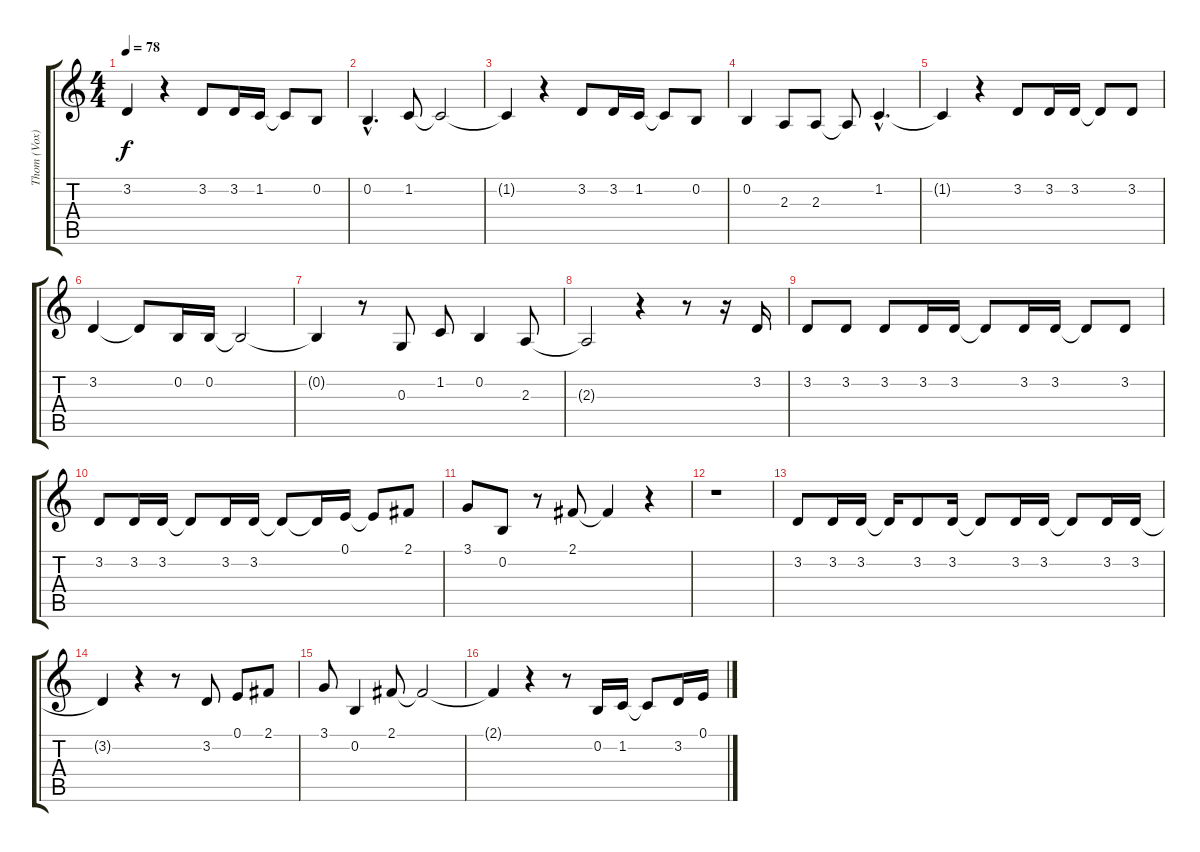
\track ("Thom (Vox)" "Thom (Vox)") {instrument drawbarorgan}
\staff {score tabs}
\tuning (E4 B3 G3 D3 A2 E2) {hide}
\ts (4 4)
\tempo 78
\clef g2
\ks c
3.2{t}.4{dy f} r.4 3.2.8 3.2.16 1.2.16 1.2{t}.8 0.2.8 |
0.2{hac}.4{d} 1.2.8 1.2{t}.2 |
1.2{t}.4 r.4 3.2.8 3.2.16 1.2.16 1.2{t}.8 0.2.8 |
0.2.4 2.3.8 2.3.8 2.3{t}.8 1.2{hac}.4{d} |
1.2{t}.4 r.4 3.2.8 3.2.16 3.2.16 3.2{t}.8 3.2.8 |
3.2.4 3.2{t}.8 0.2.16 0.2.16 0.2{t}.2 |
0.2{t}.4 r.8 0.3.8 1.2.8 0.2.4 2.3.8 |
2.3{t}.2 r.4 r.8 r.16 3.2.16 |
3.2.8 3.2.8 3.2.8 3.2.16 3.2.16 3.2{t}.8 3.2.16 3.2.16 3.2{t}.8 3.2.8 |
3.2.8 3.2.16 3.2.16 3.2{t}.8 3.2.16 3.2.16 3.2{t}.8 3.2{t}.16 0.1.16 0.1{t}.8 2.1.8 |
3.1.8 0.2.8 r.8 2.1.8 2.1{t}.4 r.4 |
r.1 |
3.2.8 3.2.16 3.2.16 3.2{t}.16 3.2.8 3.2.16 3.2{t}.8 3.2.16 3.2.16 3.2{t}.8 3.2.16 3.2.16 |
3.2{t}.4 r.4 r.8 3.2.8 0.1.8 2.1.8 |
3.1.8 0.2.4 2.1.8 2.1{t}.2 |
2.1{t}.4 r.4 r.8 0.2.16 1.2.16 1.2{t}.8 3.2.16 0.1.16
